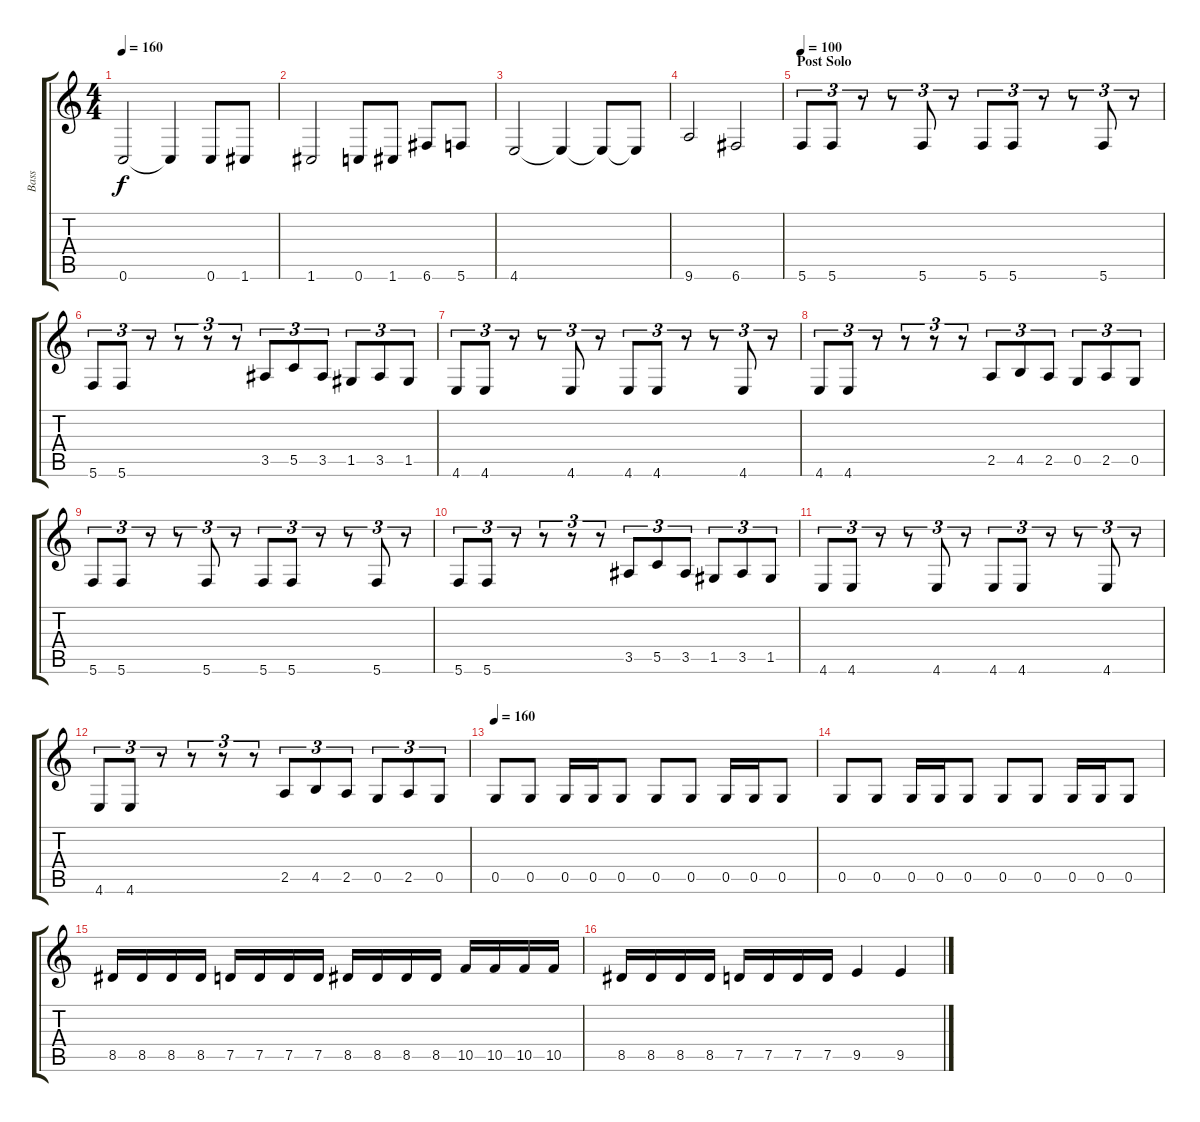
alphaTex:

\track ("Bass" "Bass") {instrument electricbassfinger}
\staff {score tabs}
\tuning (D4 A3 F3 C3 G2 C2) {hide}
\ts (4 4)
\tempo 160
\clef g2
\ks c
0.6.2{dy f} 0.6{t}.4 0.6.8 1.6.8 |
1.6.2 0.6.8 1.6.8 6.6.8 5.6.8 |
4.6.2 4.6{t}.4 4.6{t}.8 4.6{t}.8 |
9.6.2 6.6.2 |
\section ("" "Post Solo")
\tempo 100
5.6.8{tu (3 2)} 5.6.8{tu (3 2)} r.8{tu (3 2)} r.8{tu (3 2)} 5.6.8{tu (3 2)} r.8{tu (3 2)} 5.6.8{tu (3 2)} 5.6.8{tu (3 2)} r.8{tu (3 2)} r.8{tu (3 2)} 5.6.8{tu (3 2)} r.8{tu (3 2)} |
5.6.8{tu (3 2)} 5.6.8{tu (3 2)} r.8{tu (3 2)} r.8{tu (3 2)} r.8{tu (3 2)} r.8{tu (3 2)} 3.5.8{tu (3 2)} 5.5.8{tu (3 2)} 3.5.8{tu (3 2)} 1.5.8{tu (3 2)} 3.5.8{tu (3 2)} 1.5.8{tu (3 2)} |
4.6.8{tu (3 2)} 4.6.8{tu (3 2)} r.8{tu (3 2)} r.8{tu (3 2)} 4.6.8{tu (3 2)} r.8{tu (3 2)} 4.6.8{tu (3 2)} 4.6.8{tu (3 2)} r.8{tu (3 2)} r.8{tu (3 2)} 4.6.8{tu (3 2)} r.8{tu (3 2)} |
4.6.8{tu (3 2)} 4.6.8{tu (3 2)} r.8{tu (3 2)} r.8{tu (3 2)} r.8{tu (3 2)} r.8{tu (3 2)} 2.5.8{tu (3 2)} 4.5.8{tu (3 2)} 2.5.8{tu (3 2)} 0.5.8{tu (3 2)} 2.5.8{tu (3 2)} 0.5.8{tu (3 2)} |
5.6.8{tu (3 2)} 5.6.8{tu (3 2)} r.8{tu (3 2)} r.8{tu (3 2)} 5.6.8{tu (3 2)} r.8{tu (3 2)} 5.6.8{tu (3 2)} 5.6.8{tu (3 2)} r.8{tu (3 2)} r.8{tu (3 2)} 5.6.8{tu (3 2)} r.8{tu (3 2)} |
5.6.8{tu (3 2)} 5.6.8{tu (3 2)} r.8{tu (3 2)} r.8{tu (3 2)} r.8{tu (3 2)} r.8{tu (3 2)} 3.5.8{tu (3 2)} 5.5.8{tu (3 2)} 3.5.8{tu (3 2)} 1.5.8{tu (3 2)} 3.5.8{tu (3 2)} 1.5.8{tu (3 2)} |
4.6.8{tu (3 2)} 4.6.8{tu (3 2)} r.8{tu (3 2)} r.8{tu (3 2)} 4.6.8{tu (3 2)} r.8{tu (3 2)} 4.6.8{tu (3 2)} 4.6.8{tu (3 2)} r.8{tu (3 2)} r.8{tu (3 2)} 4.6.8{tu (3 2)} r.8{tu (3 2)} |
4.6.8{tu (3 2)} 4.6.8{tu (3 2)} r.8{tu (3 2)} r.8{tu (3 2)} r.8{tu (3 2)} r.8{tu (3 2)} 2.5.8{tu (3 2)} 4.5.8{tu (3 2)} 2.5.8{tu (3 2)} 0.5.8{tu (3 2)} 2.5.8{tu (3 2)} 0.5.8{tu (3 2)} |
\tempo 160
0.5.8 0.5.8 0.5.16 0.5.16 0.5.8 0.5.8 0.5.8 0.5.16 0.5.16 0.5.8 |
0.5.8 0.5.8 0.5.16 0.5.16 0.5.8 0.5.8 0.5.8 0.5.16 0.5.16 0.5.8 |
8.5.16 8.5.16 8.5.16 8.5.16 7.5.16 7.5.16 7.5.16 7.5.16 8.5.16 8.5.16 8.5.16 8.5.16 10.5.16 10.5.16 10.5.16 10.5.16 |
8.5.16 8.5.16 8.5.16 8.5.16 7.5.16 7.5.16 7.5.16 7.5.16 9.5.4 9.5.4
